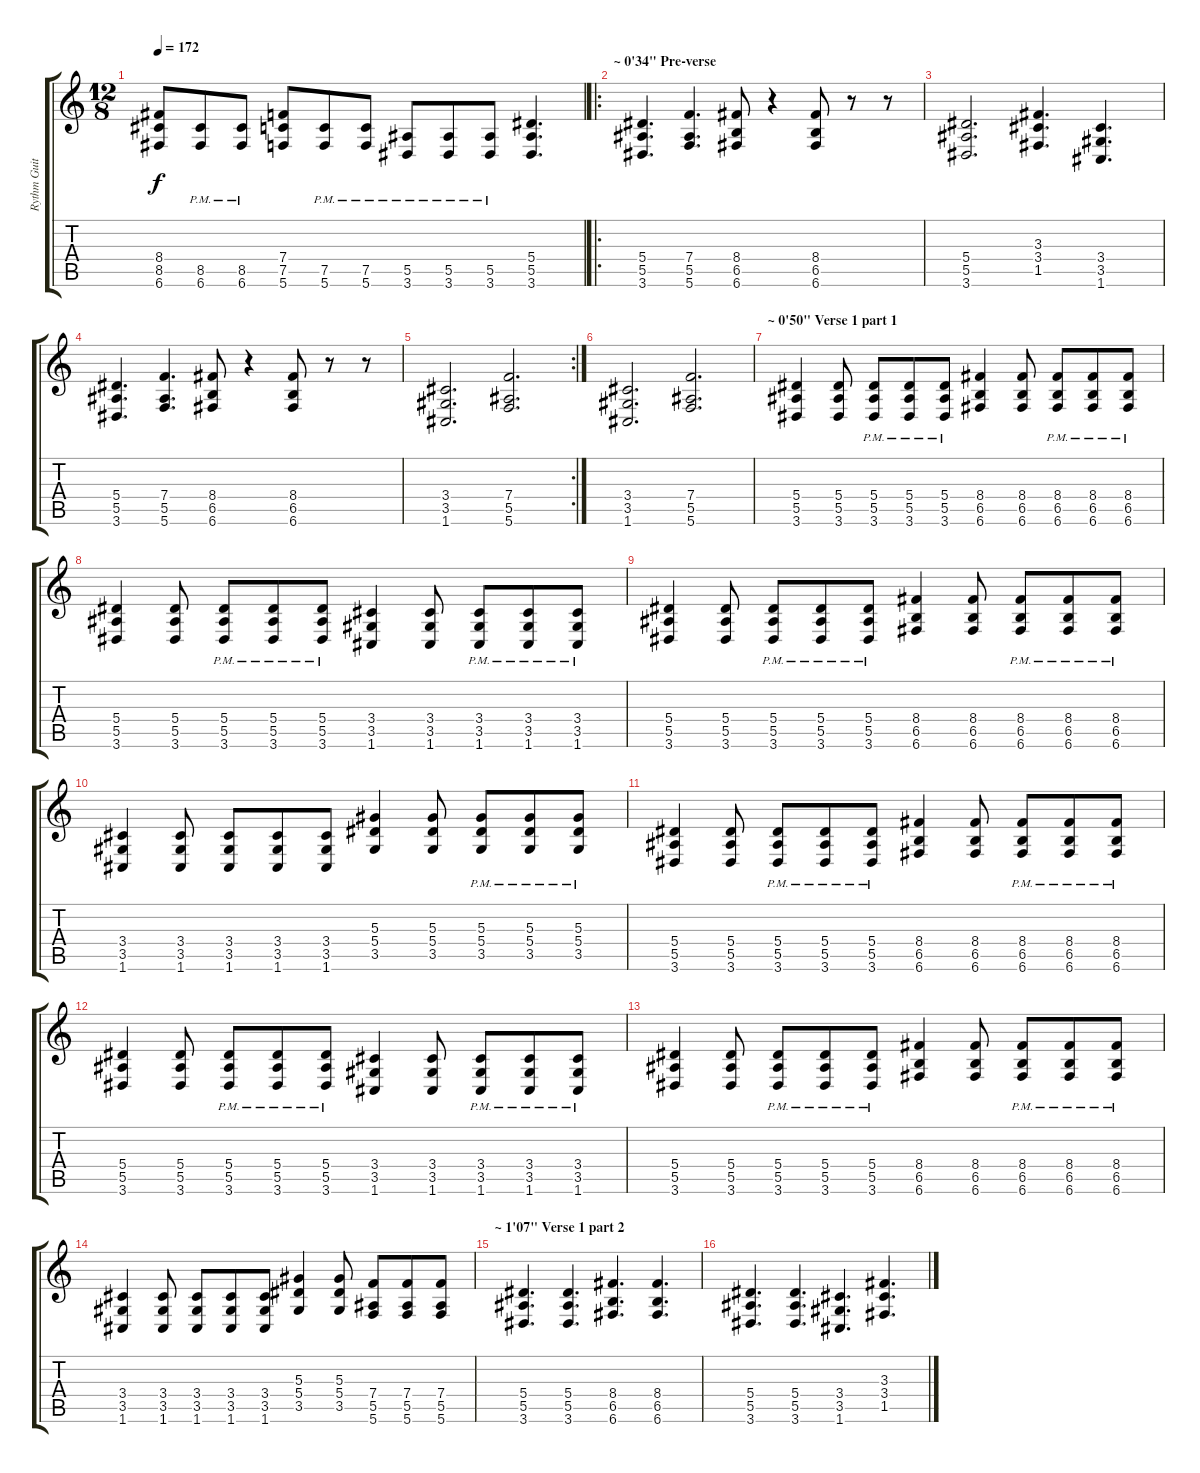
\track ("Rythm Guitar - Matthias Schuler" "Rythm Guit") {instrument distortionguitar}
\staff {score tabs}
\tuning (C4 G3 Eb3 Bb2 F2 C2) {hide}
\ts (12 8)
\tempo 172
\clef g2
\ks c
(8.4 8.5 6.6).8{dy f} (8.5{pm} 6.6{pm}).8 (8.5{pm} 6.6{pm}).8 (7.4 7.5 5.6).8 (7.5{pm} 5.6{pm}).8 (7.5{pm} 5.6{pm}).8 (5.5{pm} 3.6{pm}).8 (5.5{pm} 3.6{pm}).8 (5.5{pm} 3.6{pm}).8 (5.4 5.5 3.6).4{d} |
\ro
\section ("" "~ 0'34\" Pre-verse")
(5.4 5.5 3.6).4{d} (7.4 5.5 5.6).4{d} (8.4 6.5 6.6).8 r.4 (8.4 6.5 6.6).8 r.8 r.8 |
(5.4 5.5 3.6).2{d} (3.3 3.4 1.5).4{d} (3.4 3.5 1.6).4{d} |
(5.4 5.5 3.6).4{d} (7.4 5.5 5.6).4{d} (8.4 6.5 6.6).8 r.4 (8.4 6.5 6.6).8 r.8 r.8 |
\rc 2
(3.4 3.5 1.6).2{d} (7.4 5.5 5.6).2{d} |
(3.4 3.5 1.6).2{d} (7.4 5.5 5.6).2{d} |
\section ("" "~ 0'50\" Verse 1 part 1")
(5.4 5.5 3.6).4 (5.4 5.5 3.6).8 (5.4 5.5{pm} 3.6{pm}).8 (5.4 5.5{pm} 3.6{pm}).8 (5.4 5.5{pm} 3.6{pm}).8 (8.4 6.5 6.6).4 (8.4 6.5 6.6).8 (8.4 6.5{pm} 6.6{pm}).8 (8.4 6.5{pm} 6.6{pm}).8 (8.4 6.5{pm} 6.6{pm}).8 |
(5.4 5.5 3.6).4 (5.4 5.5 3.6).8 (5.4 5.5{pm} 3.6{pm}).8 (5.4 5.5{pm} 3.6{pm}).8 (5.4 5.5{pm} 3.6{pm}).8 (3.4 3.5 1.6).4 (3.4 3.5 1.6).8 (3.4 3.5{pm} 1.6{pm}).8 (3.4 3.5{pm} 1.6{pm}).8 (3.4 3.5{pm} 1.6{pm}).8 |
(5.4 5.5 3.6).4 (5.4 5.5 3.6).8 (5.4 5.5{pm} 3.6{pm}).8 (5.4 5.5{pm} 3.6{pm}).8 (5.4 5.5{pm} 3.6{pm}).8 (8.4 6.5 6.6).4 (8.4 6.5 6.6).8 (8.4 6.5{pm} 6.6{pm}).8 (8.4 6.5{pm} 6.6{pm}).8 (8.4 6.5{pm} 6.6{pm}).8 |
(3.4 3.5 1.6).4 (3.4 3.5 1.6).8 (3.4 3.5 1.6).8 (3.4 3.5 1.6).8 (3.4 3.5 1.6).8 (5.3 5.4 3.5).4 (5.3 5.4 3.5).8 (5.3 5.4{pm} 3.5{pm}).8 (5.3 5.4{pm} 3.5{pm}).8 (5.3 5.4{pm} 3.5{pm}).8 |
(5.4 5.5 3.6).4 (5.4 5.5 3.6).8 (5.4 5.5{pm} 3.6{pm}).8 (5.4 5.5{pm} 3.6{pm}).8 (5.4 5.5{pm} 3.6{pm}).8 (8.4 6.5 6.6).4 (8.4 6.5 6.6).8 (8.4 6.5{pm} 6.6{pm}).8 (8.4 6.5{pm} 6.6{pm}).8 (8.4 6.5{pm} 6.6{pm}).8 |
(5.4 5.5 3.6).4 (5.4 5.5 3.6).8 (5.4 5.5{pm} 3.6{pm}).8 (5.4 5.5{pm} 3.6{pm}).8 (5.4 5.5{pm} 3.6{pm}).8 (3.4 3.5 1.6).4 (3.4 3.5 1.6).8 (3.4 3.5{pm} 1.6{pm}).8 (3.4 3.5{pm} 1.6{pm}).8 (3.4 3.5{pm} 1.6{pm}).8 |
(5.4 5.5 3.6).4 (5.4 5.5 3.6).8 (5.4 5.5{pm} 3.6{pm}).8 (5.4 5.5{pm} 3.6{pm}).8 (5.4 5.5{pm} 3.6{pm}).8 (8.4 6.5 6.6).4 (8.4 6.5 6.6).8 (8.4 6.5{pm} 6.6{pm}).8 (8.4 6.5{pm} 6.6{pm}).8 (8.4 6.5{pm} 6.6{pm}).8 |
(3.4 3.5 1.6).4 (3.4 3.5 1.6).8 (3.4 3.5 1.6).8 (3.4 3.5 1.6).8 (3.4 3.5 1.6).8 (5.3 5.4 3.5).4 (5.3 5.4 3.5).8 (7.4 5.5 5.6).8 (7.4 5.5 5.6).8 (7.4 5.5 5.6).8 |
\section ("" "~ 1'07\" Verse 1 part 2")
(5.4 5.5 3.6).4{d} (5.4 5.5 3.6).4{d} (8.4 6.5 6.6).4{d} (8.4 6.5 6.6).4{d} |
(5.4 5.5 3.6).4{d} (5.4 5.5 3.6).4{d} (3.4 3.5 1.6).4{d} (3.3 3.4 1.5).4{d}
